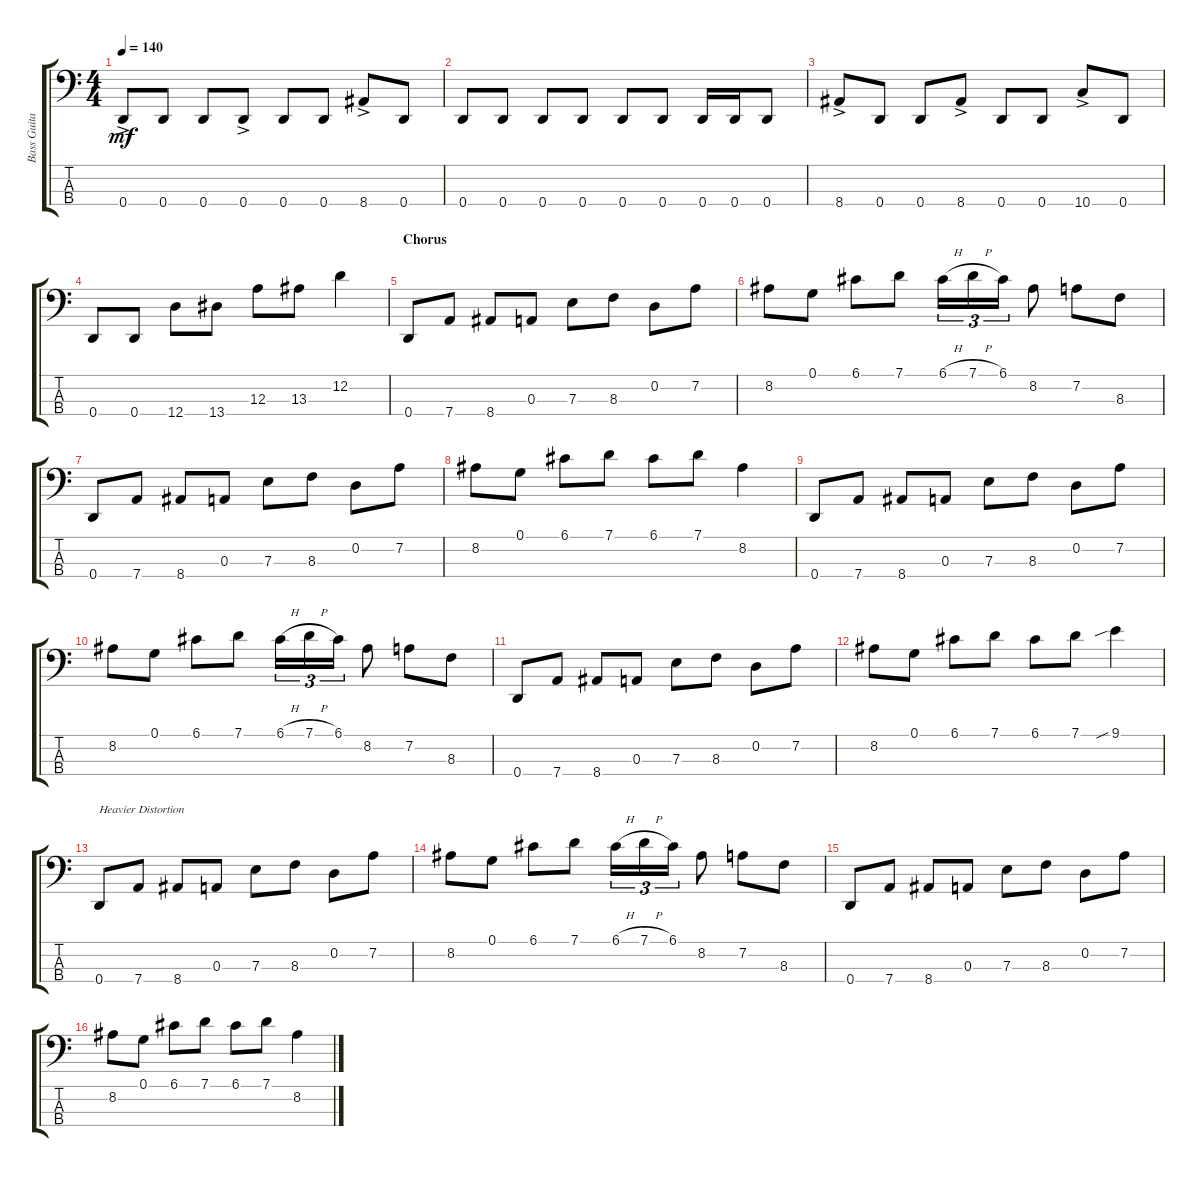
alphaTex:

\track ("Bass Guitar" "Bass Guita") {instrument electricbassfinger}
\staff {score tabs}
\tuning (G2 D2 A1 D1) {hide}
\ts (4 4)
\tempo 140
\clef f4
\ks c
0.4{ac}.8{dy mf} 0.4.8 0.4.8 0.4{ac}.8 0.4.8 0.4.8 8.4{ac}.8 0.4.8 |
0.4.8 0.4.8 0.4.8 0.4.8 0.4.8 0.4.8 0.4.16 0.4.16 0.4.8 |
8.4{ac}.8 0.4.8 0.4.8 8.4{ac}.8 0.4.8 0.4.8 10.4{ac}.8 0.4.8 |
0.4.8 0.4.8 12.4.8 13.4.8 12.3.8 13.3.8 12.2.4 |
\section ("" "Chorus")
0.4.8 7.4.8 8.4.8 0.3.8 7.3.8 8.3.8 0.2.8 7.2.8 |
8.2.8 0.1.8 6.1.8 7.1.8 6.1{h}.16{tu (3 2)} 7.1{h}.16{tu (3 2)} 6.1.16{tu (3 2)} 8.2.8 7.2.8 8.3.8 |
0.4.8 7.4.8 8.4.8 0.3.8 7.3.8 8.3.8 0.2.8 7.2.8 |
8.2.8 0.1.8 6.1.8 7.1.8 6.1.8 7.1.8 8.2.4 |
0.4.8 7.4.8 8.4.8 0.3.8 7.3.8 8.3.8 0.2.8 7.2.8 |
8.2.8 0.1.8 6.1.8 7.1.8 6.1{h}.16{tu (3 2)} 7.1{h}.16{tu (3 2)} 6.1.16{tu (3 2)} 8.2.8 7.2.8 8.3.8 |
0.4.8 7.4.8 8.4.8 0.3.8 7.3.8 8.3.8 0.2.8 7.2.8 |
8.2.8 0.1.8 6.1.8 7.1.8 6.1.8 7.1.8 9.1{sib}.4 |
0.4.8{txt "Heavier Distortion"} 7.4.8 8.4.8 0.3.8 7.3.8 8.3.8 0.2.8 7.2.8 |
8.2.8 0.1.8 6.1.8 7.1.8 6.1{h}.16{tu (3 2)} 7.1{h}.16{tu (3 2)} 6.1.16{tu (3 2)} 8.2.8 7.2.8 8.3.8 |
0.4.8 7.4.8 8.4.8 0.3.8 7.3.8 8.3.8 0.2.8 7.2.8 |
8.2.8 0.1.8 6.1.8 7.1.8 6.1.8 7.1.8 8.2.4
